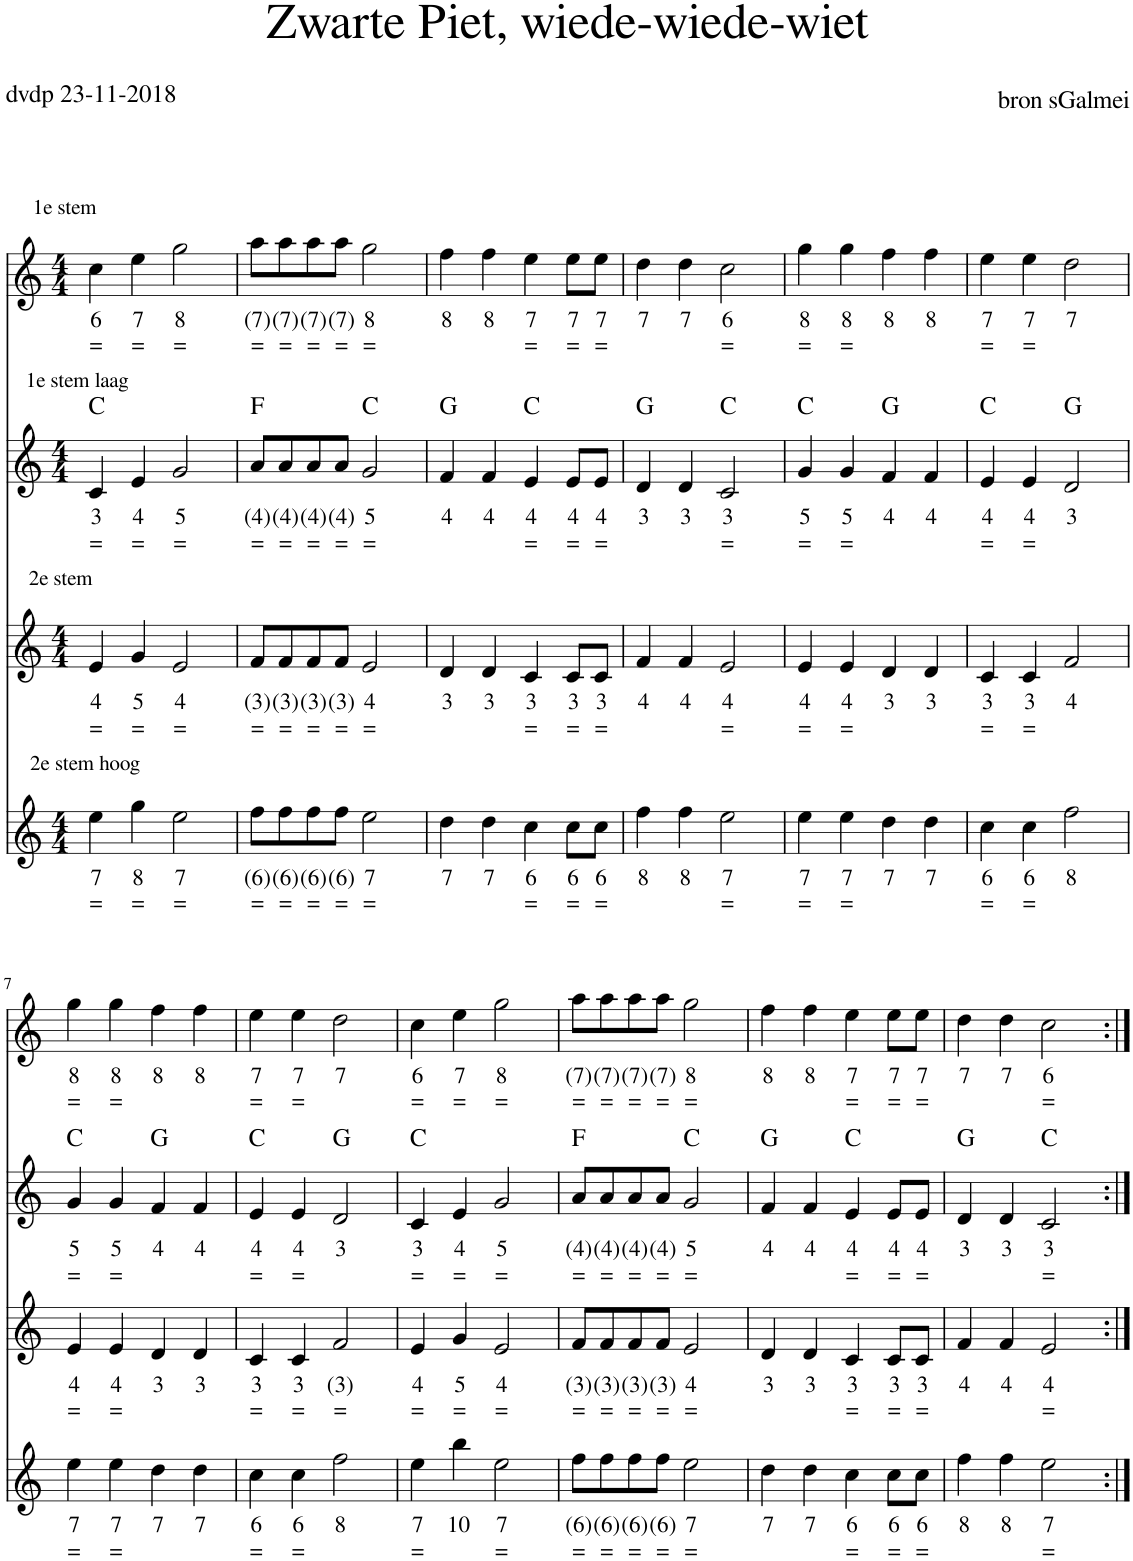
**kern	**text	**text	**kern	**text	**text	**kern	**text	**text	**harte	**kern	**text	**text
*part4	*part4	*part4	*part3	*part3	*part3	*part2	*part2	*part2	*part2	*part1	*part1	*part1
*staff4	*staff4	*staff4	*staff3	*staff3	*staff3	*staff2	*staff2	*staff2	*	*staff1	*staff1	*staff1
*I"Stem	*	*	*I"Stem	*	*	*I"Stem	*	*	*	*I"Stem	*	*
*clefG2	*	*	*clefG2	*	*	*clefG2	*	*	*	*clefG2	*	*
*k[]	*	*	*k[]	*	*	*k[]	*	*	*	*k[]	*	*
*M4/4	*	*	*M4/4	*	*	*M4/4	*	*	*	*M4/4	*	*
=1	=1	=1	=1	=1	=1	=1	=1	=1	=1	=1	=1	=1
!	!	!	!	!	!	!	!	!	!	!LO:TX:a:t=1e stem	!	!
!	!	!	!	!	!	!LO:TX:a:t=1e stem laag	!	!	!	!	!	!
!	!	!	!LO:TX:a:t=2e stem	!	!	!	!	!	!	!	!	!
!LO:TX:a:t=2e stem hoog	!	!	!	!	!	!	!	!	!	!	!	!
!	!LO:LY:b	!LO:LY:b	!	!LO:LY:b	!LO:LY:b	!	!LO:LY:b	!LO:LY:b	!	!	!LO:LY:b	!LO:LY:b
4ee\	7	=	4e/	4	=	4c/	3	=	C:maj	4cc\	6	=
!	!LO:LY:b	!LO:LY:b	!	!LO:LY:b	!LO:LY:b	!	!LO:LY:b	!LO:LY:b	!	!	!LO:LY:b	!LO:LY:b
4gg\	8	=	4g/	5	=	4e/	4	=	.	4ee\	7	=
!	!LO:LY:b	!LO:LY:b	!	!LO:LY:b	!LO:LY:b	!	!LO:LY:b	!LO:LY:b	!	!	!LO:LY:b	!LO:LY:b
2ee\	7	=	2e/	4	=	2g/	5	=	.	2gg\	8	=
=2	=2	=2	=2	=2	=2	=2	=2	=2	=2	=2	=2	=2
!	!LO:LY:b	!LO:LY:b	!	!LO:LY:b	!LO:LY:b	!	!LO:LY:b	!LO:LY:b	!	!	!LO:LY:b	!LO:LY:b
8ff\L	(6)	=	8f/L	(3)	=	8a/L	(4)	=	F:maj	8aa\L	(7)	=
!	!LO:LY:b	!LO:LY:b	!	!LO:LY:b	!LO:LY:b	!	!LO:LY:b	!LO:LY:b	!	!	!LO:LY:b	!LO:LY:b
8ff\	(6)	=	8f/	(3)	=	8a/	(4)	=	.	8aa\	(7)	=
!	!LO:LY:b	!LO:LY:b	!	!LO:LY:b	!LO:LY:b	!	!LO:LY:b	!LO:LY:b	!	!	!LO:LY:b	!LO:LY:b
8ff\	(6)	=	8f/	(3)	=	8a/	(4)	=	.	8aa\	(7)	=
!	!LO:LY:b	!LO:LY:b	!	!LO:LY:b	!LO:LY:b	!	!LO:LY:b	!LO:LY:b	!	!	!LO:LY:b	!LO:LY:b
8ff\J	(6)	=	8f/J	(3)	=	8a/J	(4)	=	.	8aa\J	(7)	=
!	!LO:LY:b	!LO:LY:b	!	!LO:LY:b	!LO:LY:b	!	!LO:LY:b	!LO:LY:b	!	!	!LO:LY:b	!LO:LY:b
2ee\	7	=	2e/	4	=	2g/	5	=	C:maj	2gg\	8	=
=3	=3	=3	=3	=3	=3	=3	=3	=3	=3	=3	=3	=3
!	!LO:LY:b	!	!	!LO:LY:b	!	!	!LO:LY:b	!	!	!	!LO:LY:b	!
4dd\	7	.	4d/	3	.	4f/	4	.	G:maj	4ff\	8	.
!	!LO:LY:b	!	!	!LO:LY:b	!	!	!LO:LY:b	!	!	!	!LO:LY:b	!
4dd\	7	.	4d/	3	.	4f/	4	.	.	4ff\	8	.
!	!LO:LY:b	!LO:LY:b	!	!LO:LY:b	!LO:LY:b	!	!LO:LY:b	!LO:LY:b	!	!	!LO:LY:b	!LO:LY:b
4cc\	6	=	4c/	3	=	4e/	4	=	C:maj	4ee\	7	=
!	!LO:LY:b	!LO:LY:b	!	!LO:LY:b	!LO:LY:b	!	!LO:LY:b	!LO:LY:b	!	!	!LO:LY:b	!LO:LY:b
8cc\L	6	=	8c/L	3	=	8e/L	4	=	.	8ee\L	7	=
!	!LO:LY:b	!LO:LY:b	!	!LO:LY:b	!LO:LY:b	!	!LO:LY:b	!LO:LY:b	!	!	!LO:LY:b	!LO:LY:b
8cc\J	6	=	8c/J	3	=	8e/J	4	=	.	8ee\J	7	=
=4	=4	=4	=4	=4	=4	=4	=4	=4	=4	=4	=4	=4
!	!LO:LY:b	!	!	!LO:LY:b	!	!	!LO:LY:b	!	!	!	!LO:LY:b	!
4ff\	8	.	4f/	4	.	4d/	3	.	G:maj	4dd\	7	.
!	!LO:LY:b	!	!	!LO:LY:b	!	!	!LO:LY:b	!	!	!	!LO:LY:b	!
4ff\	8	.	4f/	4	.	4d/	3	.	.	4dd\	7	.
!	!LO:LY:b	!LO:LY:b	!	!LO:LY:b	!LO:LY:b	!	!LO:LY:b	!LO:LY:b	!	!	!LO:LY:b	!LO:LY:b
2ee\	7	=	2e/	4	=	2c/	3	=	C:maj	2cc\	6	=
=5	=5	=5	=5	=5	=5	=5	=5	=5	=5	=5	=5	=5
!	!LO:LY:b	!LO:LY:b	!	!LO:LY:b	!LO:LY:b	!	!LO:LY:b	!LO:LY:b	!	!	!LO:LY:b	!LO:LY:b
4ee\	7	=	4e/	4	=	4g/	5	=	C:maj	4gg\	8	=
!	!LO:LY:b	!LO:LY:b	!	!LO:LY:b	!LO:LY:b	!	!LO:LY:b	!LO:LY:b	!	!	!LO:LY:b	!LO:LY:b
4ee\	7	=	4e/	4	=	4g/	5	=	.	4gg\	8	=
!	!LO:LY:b	!	!	!LO:LY:b	!	!	!LO:LY:b	!	!	!	!LO:LY:b	!
4dd\	7	.	4d/	3	.	4f/	4	.	G:maj	4ff\	8	.
!	!LO:LY:b	!	!	!LO:LY:b	!	!	!LO:LY:b	!	!	!	!LO:LY:b	!
4dd\	7	.	4d/	3	.	4f/	4	.	.	4ff\	8	.
=6	=6	=6	=6	=6	=6	=6	=6	=6	=6	=6	=6	=6
!	!LO:LY:b	!LO:LY:b	!	!LO:LY:b	!LO:LY:b	!	!LO:LY:b	!LO:LY:b	!	!	!LO:LY:b	!LO:LY:b
4cc\	6	=	4c/	3	=	4e/	4	=	C:maj	4ee\	7	=
!	!LO:LY:b	!LO:LY:b	!	!LO:LY:b	!LO:LY:b	!	!LO:LY:b	!LO:LY:b	!	!	!LO:LY:b	!LO:LY:b
4cc\	6	=	4c/	3	=	4e/	4	=	.	4ee\	7	=
!	!LO:LY:b	!	!	!LO:LY:b	!	!	!LO:LY:b	!	!	!	!LO:LY:b	!
2ff\	8	.	2f/	4	.	2d/	3	.	G:maj	2dd\	7	.
!!LO:LB:g=z
=7	=7	=7	=7	=7	=7	=7	=7	=7	=7	=7	=7	=7
!	!LO:LY:b	!LO:LY:b	!	!LO:LY:b	!LO:LY:b	!	!LO:LY:b	!LO:LY:b	!	!	!LO:LY:b	!LO:LY:b
4ee\	7	=	4e/	4	=	4g/	5	=	C:maj	4gg\	8	=
!	!LO:LY:b	!LO:LY:b	!	!LO:LY:b	!LO:LY:b	!	!LO:LY:b	!LO:LY:b	!	!	!LO:LY:b	!LO:LY:b
4ee\	7	=	4e/	4	=	4g/	5	=	.	4gg\	8	=
!	!LO:LY:b	!	!	!LO:LY:b	!	!	!LO:LY:b	!	!	!	!LO:LY:b	!
4dd\	7	.	4d/	3	.	4f/	4	.	G:maj	4ff\	8	.
!	!LO:LY:b	!	!	!LO:LY:b	!	!	!LO:LY:b	!	!	!	!LO:LY:b	!
4dd\	7	.	4d/	3	.	4f/	4	.	.	4ff\	8	.
=8	=8	=8	=8	=8	=8	=8	=8	=8	=8	=8	=8	=8
!	!LO:LY:b	!LO:LY:b	!	!LO:LY:b	!LO:LY:b	!	!LO:LY:b	!LO:LY:b	!	!	!LO:LY:b	!LO:LY:b
4cc\	6	=	4c/	3	=	4e/	4	=	C:maj	4ee\	7	=
!	!LO:LY:b	!LO:LY:b	!	!LO:LY:b	!LO:LY:b	!	!LO:LY:b	!LO:LY:b	!	!	!LO:LY:b	!LO:LY:b
4cc\	6	=	4c/	3	=	4e/	4	=	.	4ee\	7	=
!	!LO:LY:b	!	!	!LO:LY:b	!LO:LY:b	!	!LO:LY:b	!	!	!	!LO:LY:b	!
2ff\	8	.	2f/	(3)	=	2d/	3	.	G:maj	2dd\	7	.
=9	=9	=9	=9	=9	=9	=9	=9	=9	=9	=9	=9	=9
!	!LO:LY:b	!LO:LY:b	!	!LO:LY:b	!LO:LY:b	!	!LO:LY:b	!LO:LY:b	!	!	!LO:LY:b	!LO:LY:b
4ee\	7	=	4e/	4	=	4c/	3	=	C:maj	4cc\	6	=
!	!LO:LY:b	!	!	!LO:LY:b	!LO:LY:b	!	!LO:LY:b	!LO:LY:b	!	!	!LO:LY:b	!LO:LY:b
4bb\	10	.	4g/	5	=	4e/	4	=	.	4ee\	7	=
!	!LO:LY:b	!LO:LY:b	!	!LO:LY:b	!LO:LY:b	!	!LO:LY:b	!LO:LY:b	!	!	!LO:LY:b	!LO:LY:b
2ee\	7	=	2e/	4	=	2g/	5	=	.	2gg\	8	=
=10	=10	=10	=10	=10	=10	=10	=10	=10	=10	=10	=10	=10
!	!LO:LY:b	!LO:LY:b	!	!LO:LY:b	!LO:LY:b	!	!LO:LY:b	!LO:LY:b	!	!	!LO:LY:b	!LO:LY:b
8ff\L	(6)	=	8f/L	(3)	=	8a/L	(4)	=	F:maj	8aa\L	(7)	=
!	!LO:LY:b	!LO:LY:b	!	!LO:LY:b	!LO:LY:b	!	!LO:LY:b	!LO:LY:b	!	!	!LO:LY:b	!LO:LY:b
8ff\	(6)	=	8f/	(3)	=	8a/	(4)	=	.	8aa\	(7)	=
!	!LO:LY:b	!LO:LY:b	!	!LO:LY:b	!LO:LY:b	!	!LO:LY:b	!LO:LY:b	!	!	!LO:LY:b	!LO:LY:b
8ff\	(6)	=	8f/	(3)	=	8a/	(4)	=	.	8aa\	(7)	=
!	!LO:LY:b	!LO:LY:b	!	!LO:LY:b	!LO:LY:b	!	!LO:LY:b	!LO:LY:b	!	!	!LO:LY:b	!LO:LY:b
8ff\J	(6)	=	8f/J	(3)	=	8a/J	(4)	=	.	8aa\J	(7)	=
!	!LO:LY:b	!LO:LY:b	!	!LO:LY:b	!LO:LY:b	!	!LO:LY:b	!LO:LY:b	!	!	!LO:LY:b	!LO:LY:b
2ee\	7	=	2e/	4	=	2g/	5	=	C:maj	2gg\	8	=
=11	=11	=11	=11	=11	=11	=11	=11	=11	=11	=11	=11	=11
!	!LO:LY:b	!	!	!LO:LY:b	!	!	!LO:LY:b	!	!	!	!LO:LY:b	!
4dd\	7	.	4d/	3	.	4f/	4	.	G:maj	4ff\	8	.
!	!LO:LY:b	!	!	!LO:LY:b	!	!	!LO:LY:b	!	!	!	!LO:LY:b	!
4dd\	7	.	4d/	3	.	4f/	4	.	.	4ff\	8	.
!	!LO:LY:b	!LO:LY:b	!	!LO:LY:b	!LO:LY:b	!	!LO:LY:b	!LO:LY:b	!	!	!LO:LY:b	!LO:LY:b
4cc\	6	=	4c/	3	=	4e/	4	=	C:maj	4ee\	7	=
!	!LO:LY:b	!LO:LY:b	!	!LO:LY:b	!LO:LY:b	!	!LO:LY:b	!LO:LY:b	!	!	!LO:LY:b	!LO:LY:b
8cc\L	6	=	8c/L	3	=	8e/L	4	=	.	8ee\L	7	=
!	!LO:LY:b	!LO:LY:b	!	!LO:LY:b	!LO:LY:b	!	!LO:LY:b	!LO:LY:b	!	!	!LO:LY:b	!LO:LY:b
8cc\J	6	=	8c/J	3	=	8e/J	4	=	.	8ee\J	7	=
=12	=12	=12	=12	=12	=12	=12	=12	=12	=12	=12	=12	=12
!	!LO:LY:b	!	!	!LO:LY:b	!	!	!LO:LY:b	!	!	!	!LO:LY:b	!
4ff\	8	.	4f/	4	.	4d/	3	.	G:maj	4dd\	7	.
!	!LO:LY:b	!	!	!LO:LY:b	!	!	!LO:LY:b	!	!	!	!LO:LY:b	!
4ff\	8	.	4f/	4	.	4d/	3	.	.	4dd\	7	.
!	!LO:LY:b	!LO:LY:b	!	!LO:LY:b	!LO:LY:b	!	!LO:LY:b	!LO:LY:b	!	!	!LO:LY:b	!LO:LY:b
2ee\	7	=	2e/	4	=	2c/	3	=	C:maj	2cc\	6	=
=:|!	=:|!	=:|!	=:|!	=:|!	=:|!	=:|!	=:|!	=:|!	=:|!	=:|!	=:|!	=:|!
*-	*-	*-	*-	*-	*-	*-	*-	*-	*-	*-	*-	*-
